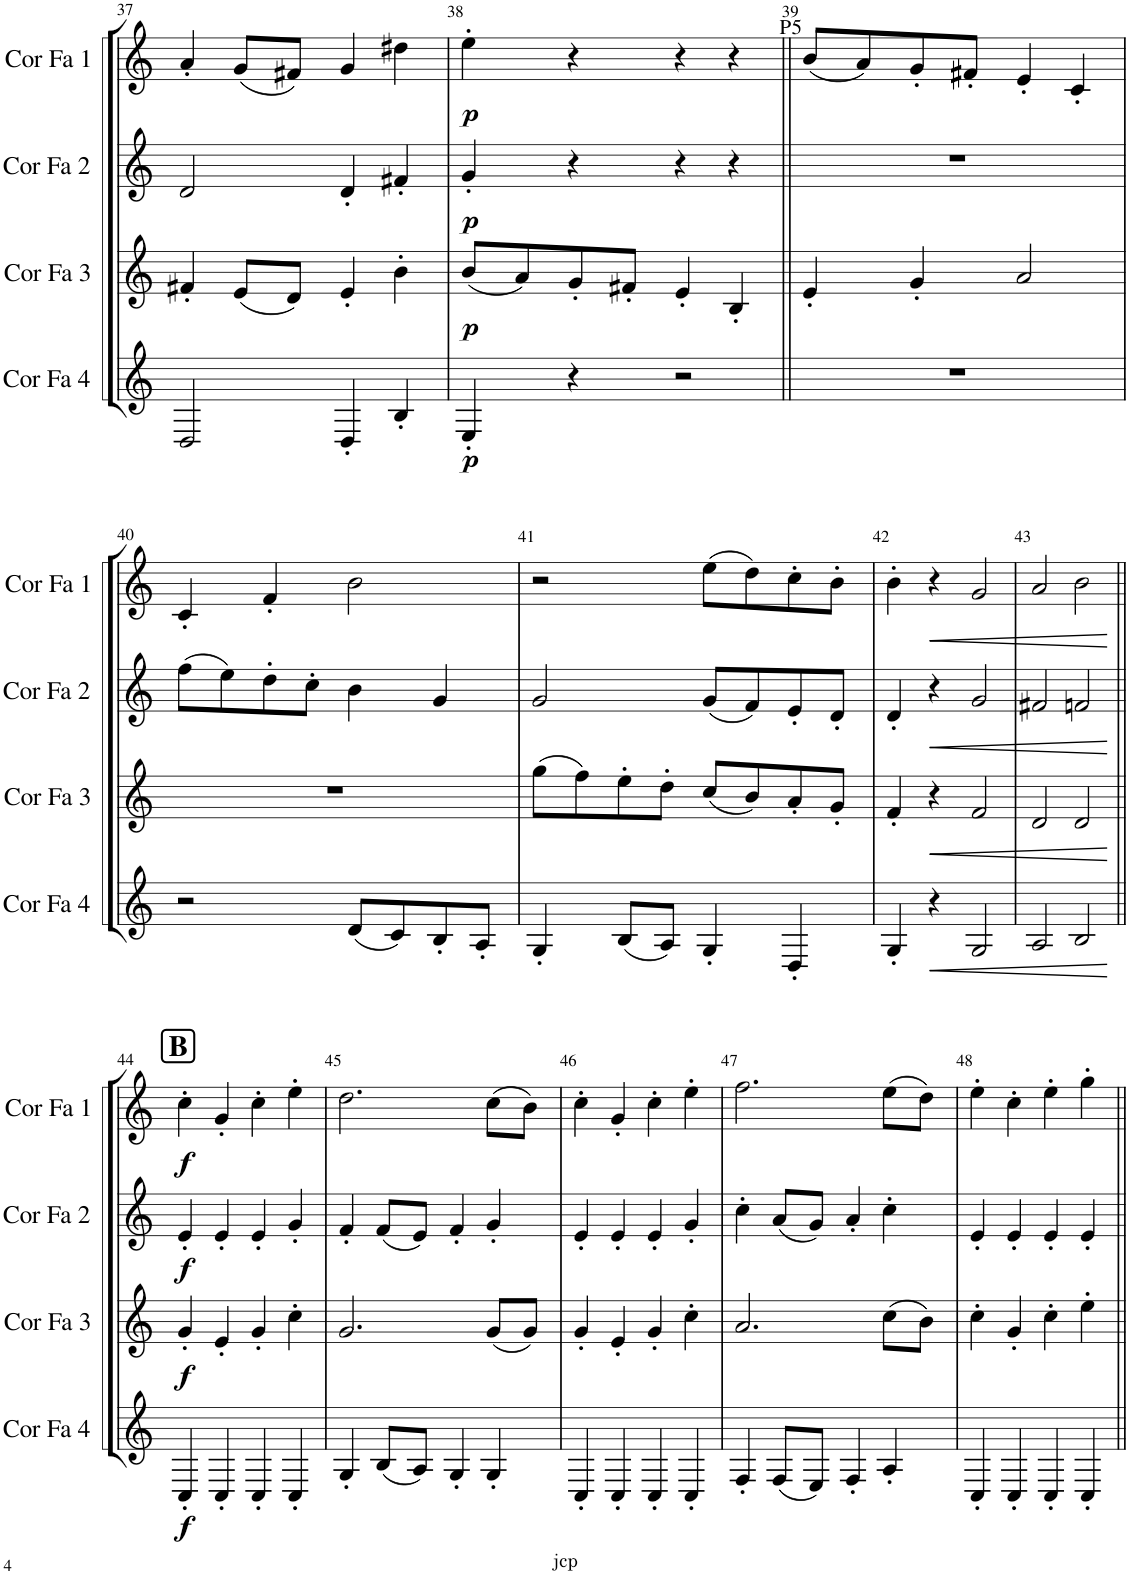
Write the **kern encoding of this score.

**kern	**dynam	**kern	**dynam	**kern	**dynam	**kern	**dynam
*part4	*part4	*part3	*part3	*part2	*part2	*part1	*part1
*staff4	*staff4	*staff3	*staff3	*staff2	*staff2	*staff1	*staff1
*I"Cor en Fa 4	*	*I"Cor en Fa 3	*	*I"Cor en Fa 2	*	*I"Cor en Fa 1	*
*I'Cor Fa 4	*	*I'Cor Fa 3	*	*I'Cor Fa 2	*	*I'Cor Fa 1	*
!!LO:PB:g=z
*clefG2	*	*clefG2	*	*clefG2	*	*clefG2	*
*Trd4c7	*	*Trd4c7	*	*Trd4c7	*	*Trd4c7	*
*k[]	*	*k[]	*	*k[]	*	*k[]	*
*M2/2	*	*M2/2	*	*M2/2	*	*M2/2	*
*met(c|)	*	*met(c|)	*	*met(c|)	*	*met(c|)	*
=37	=37	=37	=37	=37	=37	=37	=37
2D/	.	4f#X'/	.	2d/	.	4a'/	.
.	.	(8e/L	.	.	.	(8g/L	.
.	.	8d/J)	.	.	.	8f#X/J)	.
4D'/	.	4e'/	.	4d'/	.	4g/	.
4B'/	.	4b'\	.	4f#X'/	.	4dd#X\	.
=38	=38	=38	=38	=38	=38	=38	=38
!	!LO:DY:b	!	!LO:DY:b	!	!LO:DY:b	!	!LO:DY:b
4E'/	p	(8b/L	p	4g'/	p	4ee'\	p
.	.	8a/)	.	.	.	.	.
4r	.	8g'/	.	4r	.	4r	.
.	.	8f#X'/J	.	.	.	.	.
2r	.	4e'/	.	4r	.	4r	.
.	.	4B'/	.	4r	.	4r	.
=39||	=39||	=39||	=39||	=39||	=39||	=39||	=39||
!	!	!	!	!	!	!LO:TX:a:t=P5	!
1r	.	4e'/	.	1r	.	(8b/L	.
.	.	.	.	.	.	8a/)	.
.	.	4g'/	.	.	.	8g'/	.
.	.	.	.	.	.	8f#X'/J	.
.	.	2a/	.	.	.	4e'/	.
.	.	.	.	.	.	4c'/	.
!!LO:LB:g=z
=40	=40	=40	=40	=40	=40	=40	=40
2r	.	1r	.	(8ff\L	.	4c'/	.
.	.	.	.	8ee\)	.	.	.
.	.	.	.	8dd'\	.	4f'/	.
.	.	.	.	8cc'\J	.	.	.
(8d/L	.	.	.	4b\	.	2b\	.
8c/)	.	.	.	.	.	.	.
8B'/	.	.	.	4g/	.	.	.
8A'/J	.	.	.	.	.	.	.
=41	=41	=41	=41	=41	=41	=41	=41
4G'/	.	(8gg\L	.	2g/	.	2r	.
.	.	8ff\)	.	.	.	.	.
(8B/L	.	8ee'\	.	.	.	.	.
8A/J)	.	8dd'\J	.	.	.	.	.
4G'/	.	(8cc/L	.	(8g/L	.	(8ee\L	.
.	.	8b/)	.	8f/)	.	8dd\)	.
4D'/	.	8a'/	.	8e'/	.	8cc'\	.
.	.	8g'/J	.	8d'/J	.	8b'\J	.
=42	=42	=42	=42	=42	=42	=42	=42
4G'/	.	4f'/	.	4d'/	.	4b'\	.
!	!LO:HP:b	!	!LO:HP:b	!	!LO:HP:b	!	!LO:HP:b
4r	<	4r	<	4r	<	4r	<
2G/	.	2f/	.	2g/	.	2g/	.
=43	=43	=43	=43	=43	=43	=43	=43
2A/	.	2d/	.	2f#X/	.	2a/	.
2B/	.	2d/	.	2fn/	.	2b\	.
.	[	.	[	.	[	.	[
!!LO:LB:g=z
!!LO:REH:place=s1:a:B:cj:fs=14:t=B
=44||	=44||	=44||	=44||	=44||	=44||	=44||	=44||
!	!LO:DY:b	!	!LO:DY:b	!	!LO:DY:b	!	!LO:DY:b
4C'/	f	4g'/	f	4e'/	f	4cc'\	f
4C'/	.	4e'/	.	4e'/	.	4g'/	.
4C'/	.	4g'/	.	4e'/	.	4cc'\	.
4C'/	.	4cc'\	.	4g'/	.	4ee'\	.
=45	=45	=45	=45	=45	=45	=45	=45
4G'/	.	2.g/	.	4f'/	.	2.dd\	.
(8B/L	.	.	.	(8f/L	.	.	.
8A/J)	.	.	.	8e/J)	.	.	.
4G'/	.	.	.	4f'/	.	.	.
4G'/	.	(8g/L	.	4g'/	.	(8cc\L	.
.	.	8g/J)	.	.	.	8b\J)	.
=46	=46	=46	=46	=46	=46	=46	=46
4C'/	.	4g'/	.	4e'/	.	4cc'\	.
4C'/	.	4e'/	.	4e'/	.	4g'/	.
4C'/	.	4g'/	.	4e'/	.	4cc'\	.
4C'/	.	4cc'\	.	4g'/	.	4ee'\	.
=47	=47	=47	=47	=47	=47	=47	=47
4F'/	.	2.a/	.	4cc'\	.	2.ff\	.
(8F/L	.	.	.	(8a/L	.	.	.
8E/J)	.	.	.	8g/J)	.	.	.
4F'/	.	.	.	4a'/	.	.	.
4A'/	.	(8cc\L	.	4cc'\	.	(8ee\L	.
.	.	8b\J)	.	.	.	8dd\J)	.
=48	=48	=48	=48	=48	=48	=48	=48
4C'/	.	4cc'\	.	4e'/	.	4ee'\	.
4C'/	.	4g'/	.	4e'/	.	4cc'\	.
4C'/	.	4cc'\	.	4e'/	.	4ee'\	.
4C'/	.	4ee'\	.	4e'/	.	4gg'\	.
=||	=||	=||	=||	=||	=||	=||	=||
*-	*-	*-	*-	*-	*-	*-	*-
